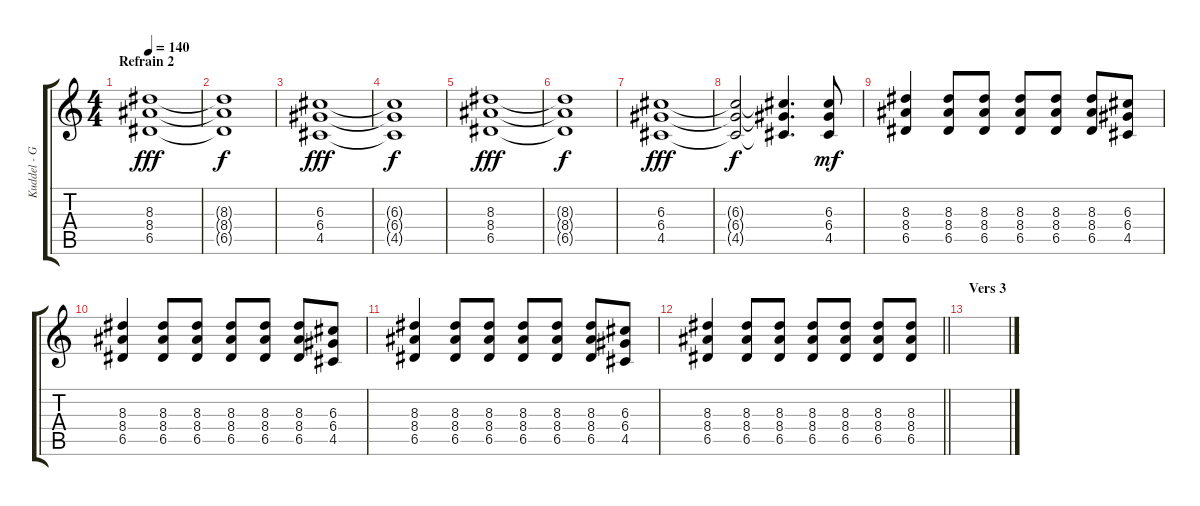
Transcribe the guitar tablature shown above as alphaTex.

\track ("Kuddel - Guitar" "Kuddel - G") {instrument overdrivenguitar}
\staff {score tabs}
\tuning (E4 B3 G3 D3 A2 D2) {hide}
\ts (4 4)
\section ("" "Refrain 2")
\tempo 140
\clef g2
\ks c
(8.3 8.4 6.5).1{dy fff} |
(8.3{t} 8.4{t} 6.5{t}).1{dy f} |
(6.3 6.4 4.5).1{dy fff} |
(6.3{t} 6.4{t} 4.5{t}).1{dy f} |
(8.3 8.4 6.5).1{dy fff} |
(8.3{t} 8.4{t} 6.5{t}).1{dy f} |
(6.3 6.4 4.5).1{dy fff} |
(6.3{t} 6.4{t} 4.5{t}).2{dy f} (6.3{t} 6.4{t} 4.5{t}).4{d} (6.3 6.4 4.5).8{dy mf} |
(8.3 8.4 6.5).4 (8.3 8.4 6.5).8 (8.3 8.4 6.5).8 (8.3 8.4 6.5).8 (8.3 8.4 6.5).8 (8.3 8.4 6.5).8 (6.3 6.4 4.5).8 |
(8.3 8.4 6.5).4 (8.3 8.4 6.5).8 (8.3 8.4 6.5).8 (8.3 8.4 6.5).8 (8.3 8.4 6.5).8 (8.3 8.4 6.5).8 (6.3 6.4 4.5).8 |
(8.3 8.4 6.5).4 (8.3 8.4 6.5).8 (8.3 8.4 6.5).8 (8.3 8.4 6.5).8 (8.3 8.4 6.5).8 (8.3 8.4 6.5).8 (6.3 6.4 4.5).8 |
\barLineRight lightlight
(8.3 8.4 6.5).4 (8.3 8.4 6.5).8 (8.3 8.4 6.5).8 (8.3 8.4 6.5).8 (8.3 8.4 6.5).8 (8.3 8.4 6.5).8 (8.3 8.4 6.5).8 |
\section ("" "Vers 3")
